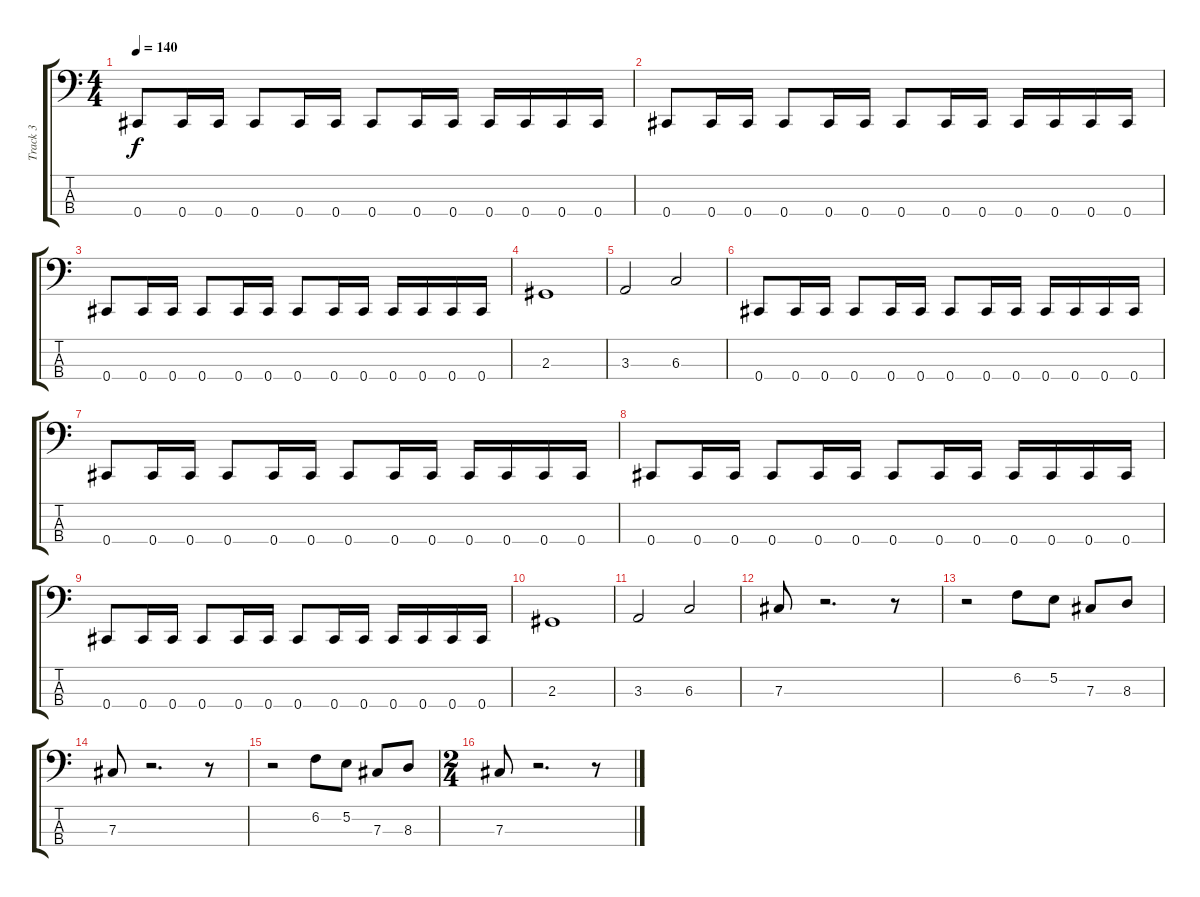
\track ("Track 3" "Track 3") {instrument electricbasspick}
\staff {score tabs}
\tuning (E2 B1 Gb1 Db1) {hide}
\ts (4 4)
\tempo 140
\clef f4
\ks c
0.4.8{dy f} 0.4.16 0.4.16 0.4.8 0.4.16 0.4.16 0.4.8 0.4.16 0.4.16 0.4.16 0.4.16 0.4.16 0.4.16 |
0.4.8 0.4.16 0.4.16 0.4.8 0.4.16 0.4.16 0.4.8 0.4.16 0.4.16 0.4.16 0.4.16 0.4.16 0.4.16 |
0.4.8 0.4.16 0.4.16 0.4.8 0.4.16 0.4.16 0.4.8 0.4.16 0.4.16 0.4.16 0.4.16 0.4.16 0.4.16 |
2.3.1 |
3.3.2 6.3.2 |
0.4.8 0.4.16 0.4.16 0.4.8 0.4.16 0.4.16 0.4.8 0.4.16 0.4.16 0.4.16 0.4.16 0.4.16 0.4.16 |
0.4.8 0.4.16 0.4.16 0.4.8 0.4.16 0.4.16 0.4.8 0.4.16 0.4.16 0.4.16 0.4.16 0.4.16 0.4.16 |
0.4.8 0.4.16 0.4.16 0.4.8 0.4.16 0.4.16 0.4.8 0.4.16 0.4.16 0.4.16 0.4.16 0.4.16 0.4.16 |
0.4.8 0.4.16 0.4.16 0.4.8 0.4.16 0.4.16 0.4.8 0.4.16 0.4.16 0.4.16 0.4.16 0.4.16 0.4.16 |
2.3.1 |
3.3.2 6.3.2 |
7.3.8 r.2{d} r.8 |
r.2 6.2.8 5.2.8 7.3.8 8.3.8 |
7.3.8 r.2{d} r.8 |
r.2 6.2.8 5.2.8 7.3.8 8.3.8 |
\ts (2 4)
7.3.8 r.2{d} r.8
